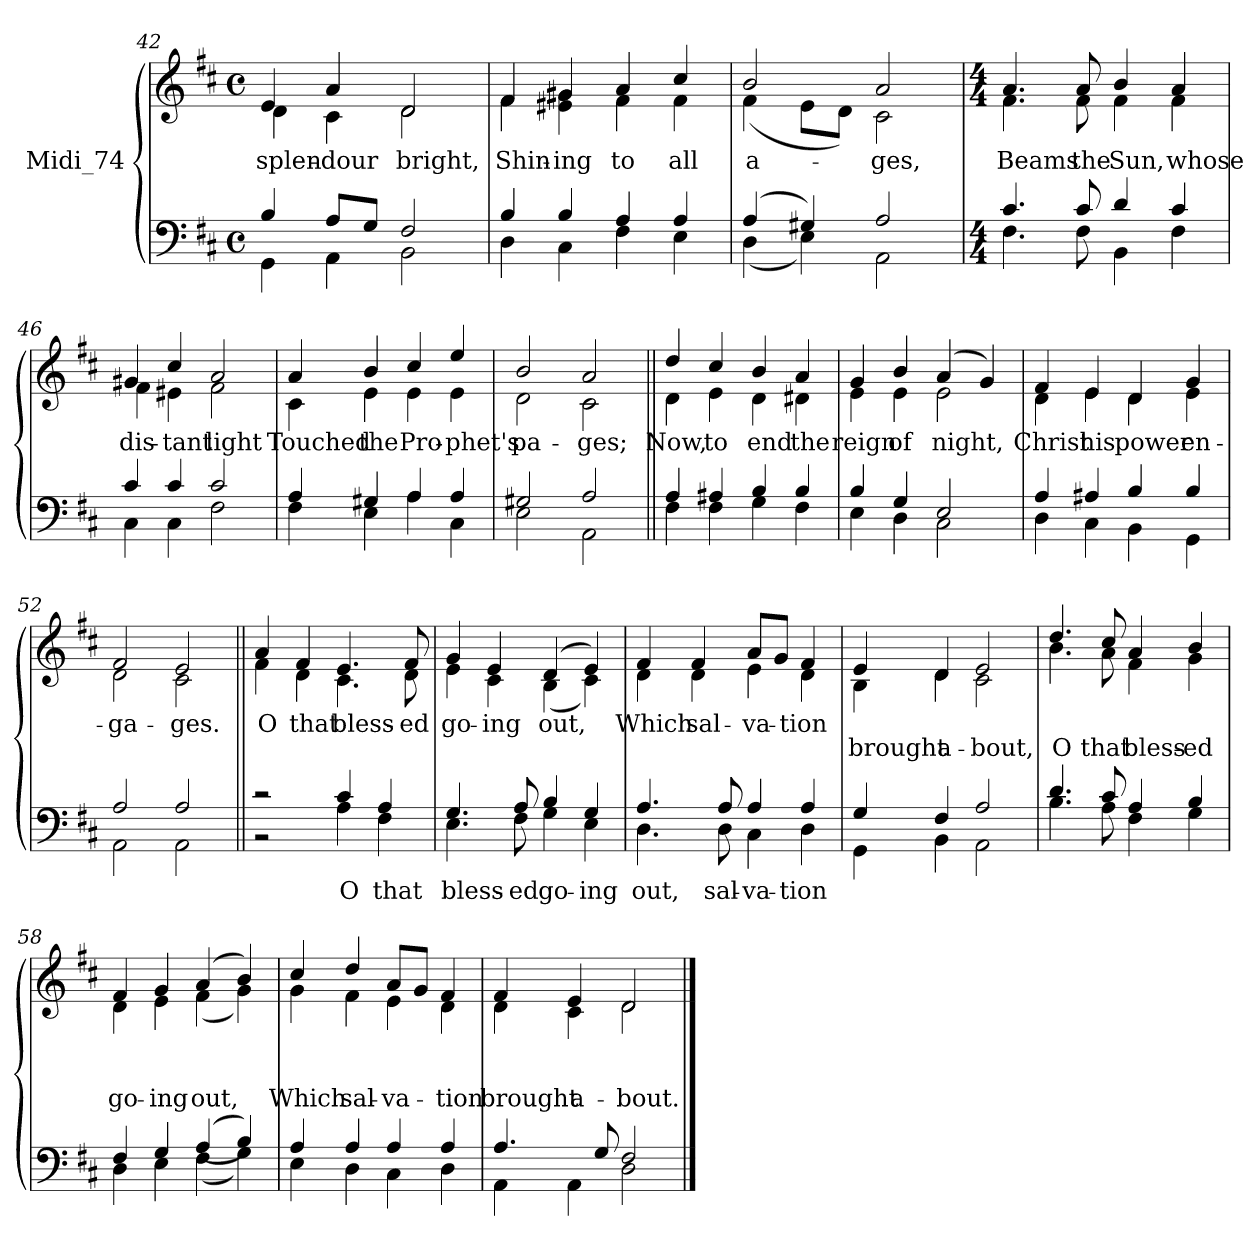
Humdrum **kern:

**kern	**text	**kern	**text	**text	**text
*part2	*part2	*part1	*part1	*part1	*part1
*staff2	*staff2	*staff1	*staff1	*staff1	*staff1
*I"Midi_74	*	*I"Midi_74	*	*	*
*clefF4	*	*clefG2	*	*	*
*k[f#c#]	*	*k[f#c#]	*	*	*
*D:	*	*D:	*	*	*
*M4/4	*	*M4/4	*	*	*
*met(c)	*	*met(c)	*	*	*
=42	=42	=42	=42	=42	=42
*^	*	*^	*	*	*
!	!	!	!	!	!LO:LY:b	!	!
4B/	4GG\	.	4e/	4d\	splen-	.	.
!	!	!	!	!	!LO:LY:b	!	!
8A/L	4AA\	.	4a/	4c#\	-dour	.	.
8G/J	.	.	.	.	.	.	.
!	!	!	!	!	!LO:LY:b	!	!
2F#/	2BB\	.	2d/	2d\	bright,	.	.
=43	=43	=43	=43	=43	=43	=43	=43
!	!	!	!	!	!LO:LY:b	!	!
4B/	4D\	.	4f#/	4f#\	Shin-	.	.
!	!	!	!	!	!LO:LY:b	!	!
4B/	4C#\	.	4g#X/	4e#X\ 4g#X\	-ing	.	.
!	!	!	!	!	!LO:LY:b	!	!
4A/	4F#\	.	4a/	4f#\	to	.	.
!	!	!	!	!	!LO:LY:b	!	!
4A/	4E\	.	4cc#/	4f#\	all	.	.
=44	=44	=44	=44	=44	=44	=44	=44
!	!	!	!	!	!LO:LY:b	!	!
(>4A/	(<4D\	.	2b/	(<4f#\	a-	.	.
4G#X/)	4E\)	.	.	8e\L	.	.	.
.	.	.	.	8d\J)	.	.	.
!	!	!	!	!	!LO:LY:b	!	!
2A/	2AA\	.	2a/	2c#\	ges,	.	.
!!LO:LB:g=z	!!
=45	=45	=45	=45	=45	=45	=45	=45
*M4/4	*	*	*M4/4	*	*	*	*
!	!	!	!	!	!LO:LY:b	!	!
4.c#/	4.F#\	.	4.a/	4.f#\	Beams	.	.
!	!	!	!	!	!LO:LY:b	!	!
8c#/	8F#\	.	8a/	8f#\	the	.	.
!	!	!	!	!	!LO:LY:b	!	!
4d/	4BB\	.	4b/	4f#\	Sun,	.	.
!	!	!	!	!	!LO:LY:b	!	!
4c#/	4F#\	.	4a/	4f#\	whose	.	.
=46	=46	=46	=46	=46	=46	=46	=46
!	!	!	!	!	!LO:LY:b	!	!
4c#/	4C#\	.	4g#X/	4f#\	dis-	.	.
!	!	!	!	!	!LO:LY:b	!	!
4c#/	4C#\	.	4cc#/	4e#X\	-tant	.	.
!	!	!	!	!	!LO:LY:b	!	!
2c#/	2F#\	.	2a/	2f#\	light	.	.
=47	=47	=47	=47	=47	=47	=47	=47
!	!	!	!	!	!LO:LY:b	!	!
4A/	4F#\	.	4a/	4c#\	Touched	.	.
!	!	!	!	!	!LO:LY:b	!	!
4G#X/	4E\	.	4b/	4e\	the	.	.
!	!	!	!	!	!LO:LY:b	!	!
4A/	4A\	.	4cc#/	4e\	Pro-	.	.
!	!	!	!	!	!LO:LY:b	!	!
4A/	4C#\	.	4ee/	4e\	-phet's	.	.
=48	=48	=48	=48	=48	=48	=48	=48
!	!	!	!	!	!LO:LY:b	!	!
2G#X/	2E\	.	2b/	2d\	pa-	.	.
!	!	!	!	!	!LO:LY:b	!	!
2A/	2AA\	.	2a/	2c#\	-ges;	.	.
!!LO:LB:g=z	!!
=49||	=49||	=49||	=49||	=49||	=49||	=49||	=49||
!	!	!	!	!	!LO:LY:b	!	!
4A/	4F#\	.	4dd/	4d\	Now,	.	.
!	!	!	!	!	!LO:LY:b	!	!
4A#X/	4F#\	.	4cc#/	4e\	to	.	.
!	!	!	!	!	!LO:LY:b	!	!
4B/	4G\	.	4b/	4d\	end	.	.
!	!	!	!	!	!LO:LY:b	!	!
4B/	4F#\	.	4a/	4d#X\	the	.	.
=50	=50	=50	=50	=50	=50	=50	=50
!	!	!	!	!	!LO:LY:b	!	!
4B/	4E\	.	4g/	4e\	reign	.	.
!	!	!	!	!	!LO:LY:b	!	!
4G/	4D\	.	4b/	4e\	of	.	.
!	!	!	!	!	!LO:LY:b	!	!
2E/	2C#\	.	(>4a/	2e\	night,	.	.
.	.	.	4g/)	.	.	.	.
=51	=51	=51	=51	=51	=51	=51	=51
!	!	!	!	!	!LO:LY:b	!	!
4A/	4D\	.	4f#/	4d\	Christ	.	.
!	!	!	!	!	!LO:LY:b	!	!
4A#X/	4C#\	.	4e/	4e\	his	.	.
!	!	!	!	!	!LO:LY:b	!	!
4B/	4BB\	.	4d/	4d\	power	.	.
!	!	!	!	!	!LO:LY:b	!	!
4B/	4GG\	.	4g/	4e\	en-	.	.
=52	=52	=52	=52	=52	=52	=52	=52
!	!	!	!	!	!LO:LY:b	!	!
2A/	2AA\	.	2f#/	2d\	-ga-	.	.
!	!	!	!	!	!LO:LY:b	!	!
2A/	2AA\	.	2e/	2c#\	-ges.	.	.
!!LO:LB:g=z	!!
=53||	=53||	=53||	=53||	=53||	=53||	=53||	=53||
!	!	!	!	!	!LO:LY:b	!	!
2r	2r	.	4a/	4f#\	O	.	.
!	!	!	!	!	!LO:LY:b	!	!
.	.	.	4f#/	4d\	that	.	.
!	!	!LO:LY:a	!	!	!LO:LY:b	!	!
4c#/	4A\	O	4.e/	4.c#\	bless-	.	.
!	!	!LO:LY:a	!	!	!	!	!
4A/	4F#\	that	.	.	.	.	.
!	!	!	!	!	!LO:LY:b	!	!
.	.	.	8f#/	8d\	-ed	.	.
=54	=54	=54	=54	=54	=54	=54	=54
!	!	!LO:LY:a	!	!	!LO:LY:b	!	!
4.G/	4.E\	bless-	4g/	4e\	go-	.	.
!	!	!	!	!	!LO:LY:b	!	!
.	.	.	4e/	4c#\	-ing	.	.
!	!	!LO:LY:a	!	!	!	!	!
8A/	8F#\	-ed	.	.	.	.	.
!	!	!LO:LY:a	!	!	!LO:LY:b	!	!
4B/	4G\	go-	(>4d/	(<4B\	out,	.	.
!	!	!LO:LY:a	!	!	!	!	!
4G/	4E\	-ing	4e/)	4c#\)	.	.	.
=55	=55	=55	=55	=55	=55	=55	=55
!	!	!LO:LY:a	!	!	!LO:LY:b	!	!
4.A/	4.D\	out,	4f#/	4d\	Which	.	.
!	!	!	!	!	!LO:LY:b	!	!
.	.	.	4f#/	4d\	sal-	.	.
!	!	!LO:LY:a	!	!	!	!	!
8A/	8D\	sal-	.	.	.	.	.
!	!	!LO:LY:a	!	!	!LO:LY:b	!	!
4A/	4C#\	-va-	8a/L	4e\	-va-	.	.
.	.	.	8g/J	.	.	.	.
!	!	!LO:LY:a	!	!	!LO:LY:b	!	!
4A/	4D\	-tion	4f#/	4d\	tion	.	.
=56	=56	=56	=56	=56	=56	=56	=56
!	!	!	!	!	!	!LO:LY:b	!
4G/	4GG\	.	4e/	4B\	.	brought	.
!	!	!	!	!	!	!LO:LY:b	!
4F#/	4BB\	.	4d/	4d\	.	a-	.
!	!	!	!	!	!	!LO:LY:b	!
2A/	2AA\	.	2e/	2c#\	.	-bout,	.
=57	=57	=57	=57	=57	=57	=57	=57
!	!	!	!	!	!	!LO:LY:b	!
4.d/	4.B\	.	4.dd/	4.b\	.	O	.
!	!	!	!	!	!	!LO:LY:b	!
8c#/	8A\	.	8cc#/	8a\	.	that	.
!	!	!	!	!	!	!LO:LY:b	!
4A/	4F#\	.	4a/	4f#\	.	bless-	.
!	!	!	!	!	!	!LO:LY:b	!
4B/	4G\	.	4b/	4g\	.	-ed	.
!!LO:LB:g=z	!!
=58	=58	=58	=58	=58	=58	=58	=58
!	!	!	!	!	!	!	!LO:LY:b
4F#/	4D\	.	4f#/	4d\	.	.	go-
!	!	!	!	!	!	!	!LO:LY:b
4G/	4E\	.	4g/	4e\	.	.	-ing
!	!	!	!	!	!	!	!LO:LY:b
(>(>4A/	(<4F#\	.	(>4a/	(<4f#\	.	.	out,
4B/))	4G\)	.	4b/)	4g\)	.	.	.
=59	=59	=59	=59	=59	=59	=59	=59
!	!	!	!	!	!	!	!LO:LY:b
4A/	4E\	.	4cc#/	4g\	.	.	Which
!	!	!	!	!	!	!	!LO:LY:b
4A/	4D\	.	4dd/	4f#\	.	.	sal-
!	!	!	!	!	!	!	!LO:LY:b
4A/	4C#\	.	8a/L	4e\	.	.	-va-
.	.	.	8g/J	.	.	.	.
!	!	!	!	!	!	!	!LO:LY:b
4A/	4D\	.	4f#/	4d\	.	.	tion
=60	=60	=60	=60	=60	=60	=60	=60
!	!	!	!	!	!	!	!LO:LY:b
4.A/	4AA\	.	4f#/	4d\	.	.	brought
!	!	!	!	!	!	!	!LO:LY:b
.	4AA\	.	4e/	4c#\	.	.	a-
8G/	.	.	.	.	.	.	.
!	!	!	!	!	!	!	!LO:LY:b
2F#/	2D\	.	2d/	2d\	.	.	-bout.
*v	*v	*	*	*	*	*	*
*	*	*v	*v	*	*	*
==	==	==	==	==	==
*-	*-	*-	*-	*-	*-
